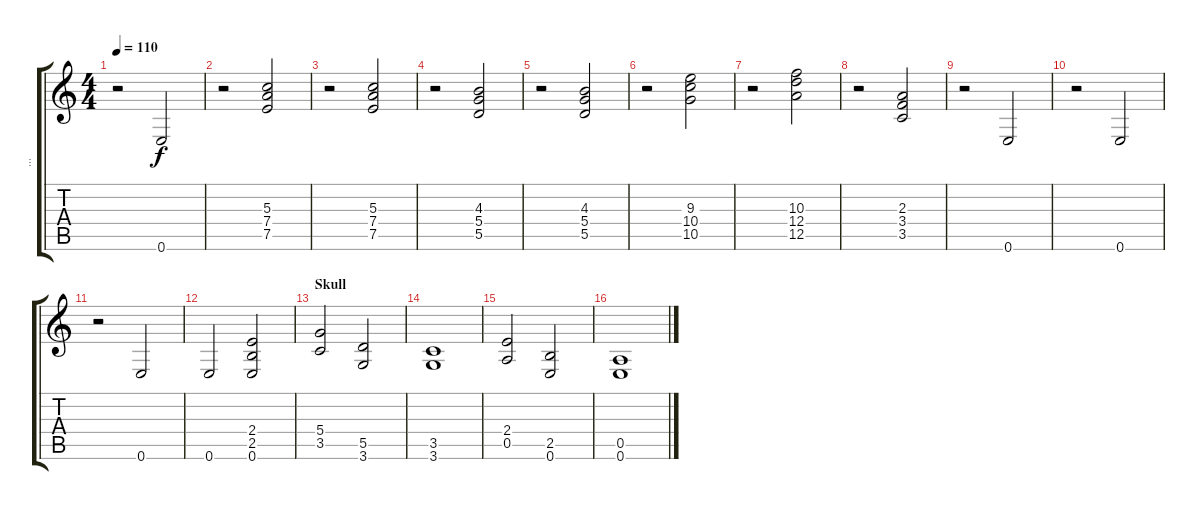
\track ("..." "...") {instrument acousticguitarsteel}
\staff {score tabs}
\tuning (E4 B3 G3 D3 A2 E2) {hide}
\ts (4 4)
\tempo 110
\clef g2
\ks c
r.2{dy f} 0.6.2 |
r.2 (5.3 7.4 7.5).2 |
r.2 (5.3 7.4 7.5).2 |
r.2 (4.3 5.4 5.5).2 |
r.2 (4.3 5.4 5.5).2 |
r.2 (9.3 10.4 10.5).2 |
r.2 (10.3 12.4 12.5).2 |
r.2 (2.3 3.4 3.5).2 |
r.2 0.6.2 |
r.2 0.6.2 |
r.2 0.6.2 |
0.6.2 (2.4 2.5 0.6).2 |
\section ("" "Skull")
(5.4 3.5).2 (5.5 3.6).2 |
(3.5 3.6).1 |
(2.4 0.5).2 (2.5 0.6).2 |
(0.5 0.6).1
